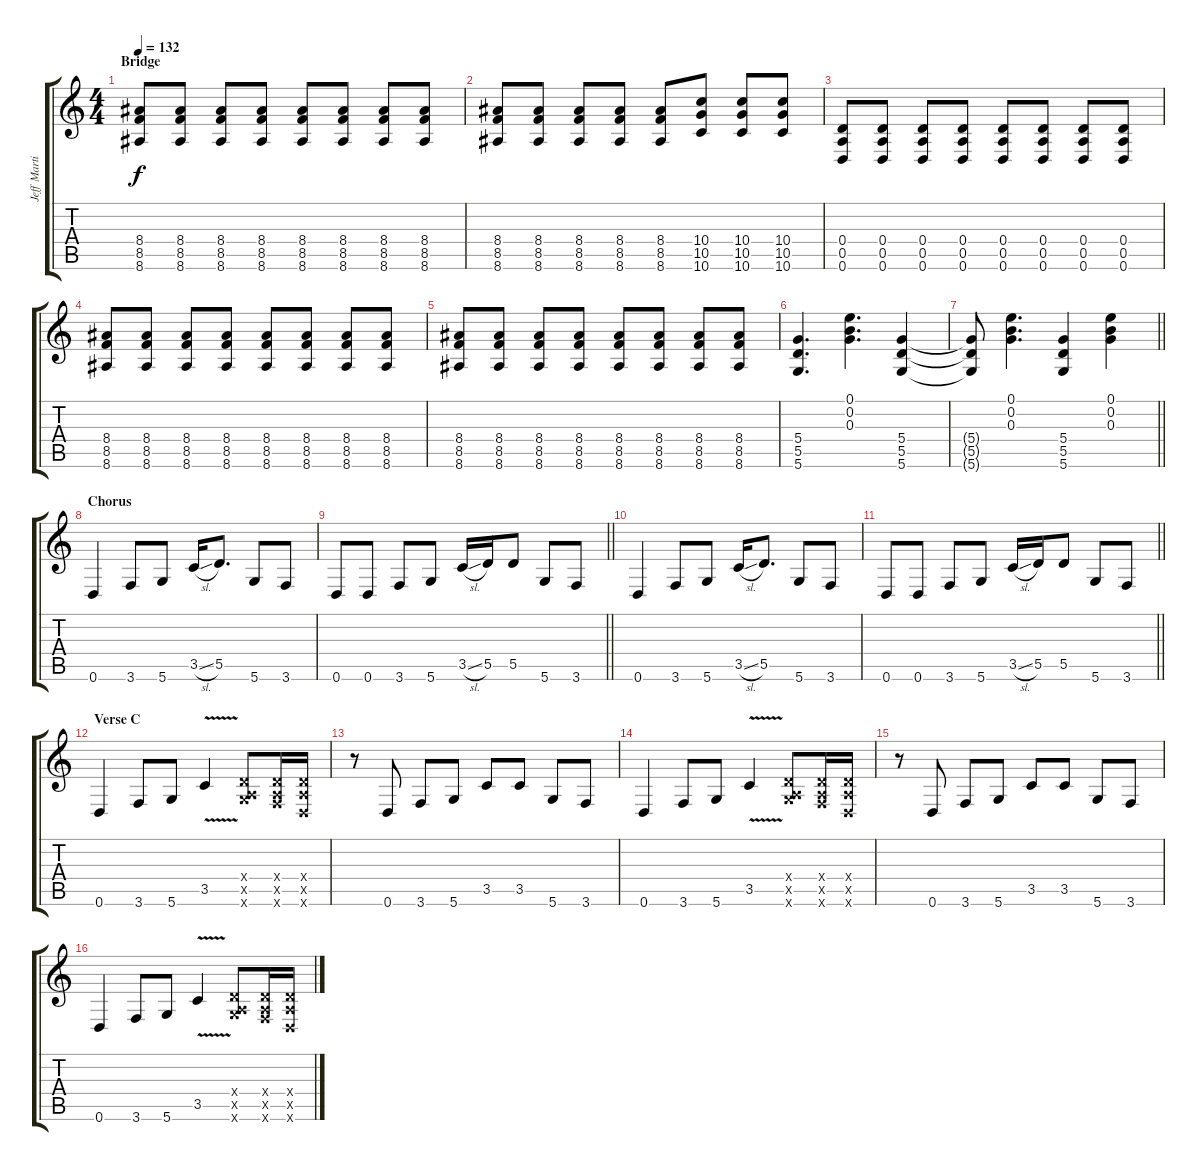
\track ("Jeff Martin (Distorted Guitar)" "Jeff Marti") {instrument distortionguitar}
\staff {score tabs}
\tuning (E4 B3 G3 D3 A2 D2) {hide}
\ts (4 4)
\section ("" "Bridge")
\tempo 132
\clef g2
\ks c
(8.4 8.5 8.6).8{dy f} (8.4 8.5 8.6).8 (8.4 8.5 8.6).8 (8.4 8.5 8.6).8 (8.4 8.5 8.6).8 (8.4 8.5 8.6).8 (8.4 8.5 8.6).8 (8.4 8.5 8.6).8 |
(8.4 8.5 8.6).8 (8.4 8.5 8.6).8 (8.4 8.5 8.6).8 (8.4 8.5 8.6).8 (8.4 8.5 8.6).8 (10.4 10.5 10.6).8 (10.4 10.5 10.6).8 (10.4 10.5 10.6).8 |
(0.4 0.5 0.6).8 (0.4 0.5 0.6).8 (0.4 0.5 0.6).8 (0.4 0.5 0.6).8 (0.4 0.5 0.6).8 (0.4 0.5 0.6).8 (0.4 0.5 0.6).8 (0.4 0.5 0.6).8 |
(8.4 8.5 8.6).8 (8.4 8.5 8.6).8 (8.4 8.5 8.6).8 (8.4 8.5 8.6).8 (8.4 8.5 8.6).8 (8.4 8.5 8.6).8 (8.4 8.5 8.6).8 (8.4 8.5 8.6).8 |
(8.4 8.5 8.6).8 (8.4 8.5 8.6).8 (8.4 8.5 8.6).8 (8.4 8.5 8.6).8 (8.4 8.5 8.6).8 (8.4 8.5 8.6).8 (8.4 8.5 8.6).8 (8.4 8.5 8.6).8 |
(5.4 5.5 5.6).4{d} (0.1 0.2 0.3).4{d} (5.4 5.5 5.6).4 |
\barLineRight lightlight
(5.4{t} 5.5{t} 5.6{t}).8 (0.1 0.2 0.3).4{d} (5.4 5.5 5.6).4 (0.1 0.2 0.3).4 |
\section ("" "Chorus")
0.6.4 3.6.8 5.6.8 3.5{sl}.16 5.5.8{d} 5.6.8 3.6.8 |
\barLineRight lightlight
0.6.8 0.6.8 3.6.8 5.6.8 3.5{sl}.16 5.5.16 5.5.8 5.6.8 3.6.8 |
0.6.4 3.6.8 5.6.8 3.5{sl}.16 5.5.8{d} 5.6.8 3.6.8 |
\barLineRight lightlight
0.6.8 0.6.8 3.6.8 5.6.8 3.5{sl}.16 5.5.16 5.5.8 5.6.8 3.6.8 |
\section ("" "Verse C")
0.6.4 3.6.8 5.6.8 3.5{v}.4 (0.4{x} 0.5{x} 5.6{x}).8 (0.4{x} 0.5{x} 3.6{x}).16 (0.4{x} 0.5{x} 0.6{x}).16 |
r.8 0.6.8 3.6.8 5.6.8 3.5.8 3.5.8 5.6.8 3.6.8 |
0.6.4 3.6.8 5.6.8 3.5{v}.4 (0.4{x} 0.5{x} 5.6{x}).8 (0.4{x} 0.5{x} 3.6{x}).16 (0.4{x} 0.5{x} 0.6{x}).16 |
r.8 0.6.8 3.6.8 5.6.8 3.5.8 3.5.8 5.6.8 3.6.8 |
0.6.4 3.6.8 5.6.8 3.5{v}.4 (0.4{x} 0.5{x} 5.6{x}).8 (0.4{x} 0.5{x} 3.6{x}).16 (0.4{x} 0.5{x} 0.6{x}).16
